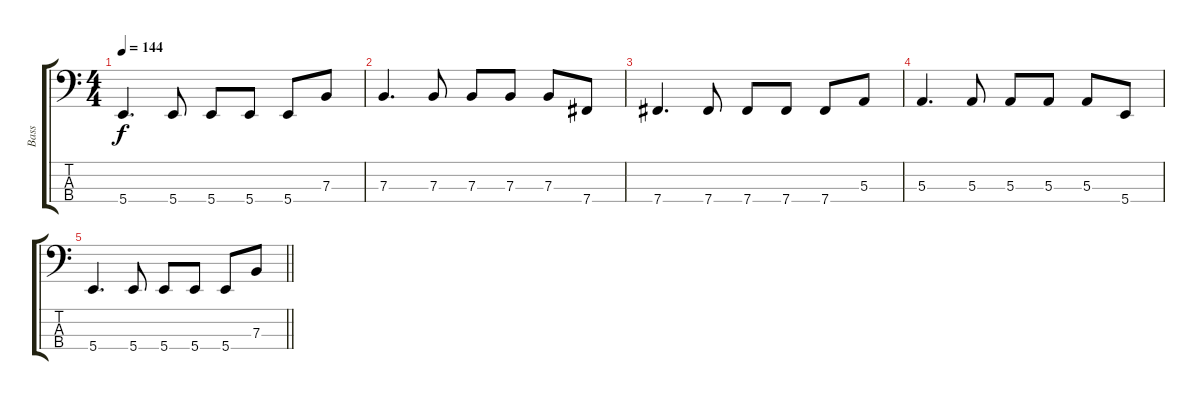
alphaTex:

\track ("Bass" "Bass") {instrument electricbassfinger}
\staff {score tabs}
\tuning (D2 A1 E1 B0) {hide}
\ts (4 4)
\tempo 144
\clef f4
\ks c
5.4.4{d dy f} 5.4.8 5.4.8 5.4.8 5.4.8 7.3.8 |
7.3.4{d} 7.3.8 7.3.8 7.3.8 7.3.8 7.4.8 |
7.4.4{d} 7.4.8 7.4.8 7.4.8 7.4.8 5.3.8 |
5.3.4{d} 5.3.8 5.3.8 5.3.8 5.3.8 5.4.8 |
\barLineRight lightlight
5.4.4{d} 5.4.8 5.4.8 5.4.8 5.4.8 7.3.8
